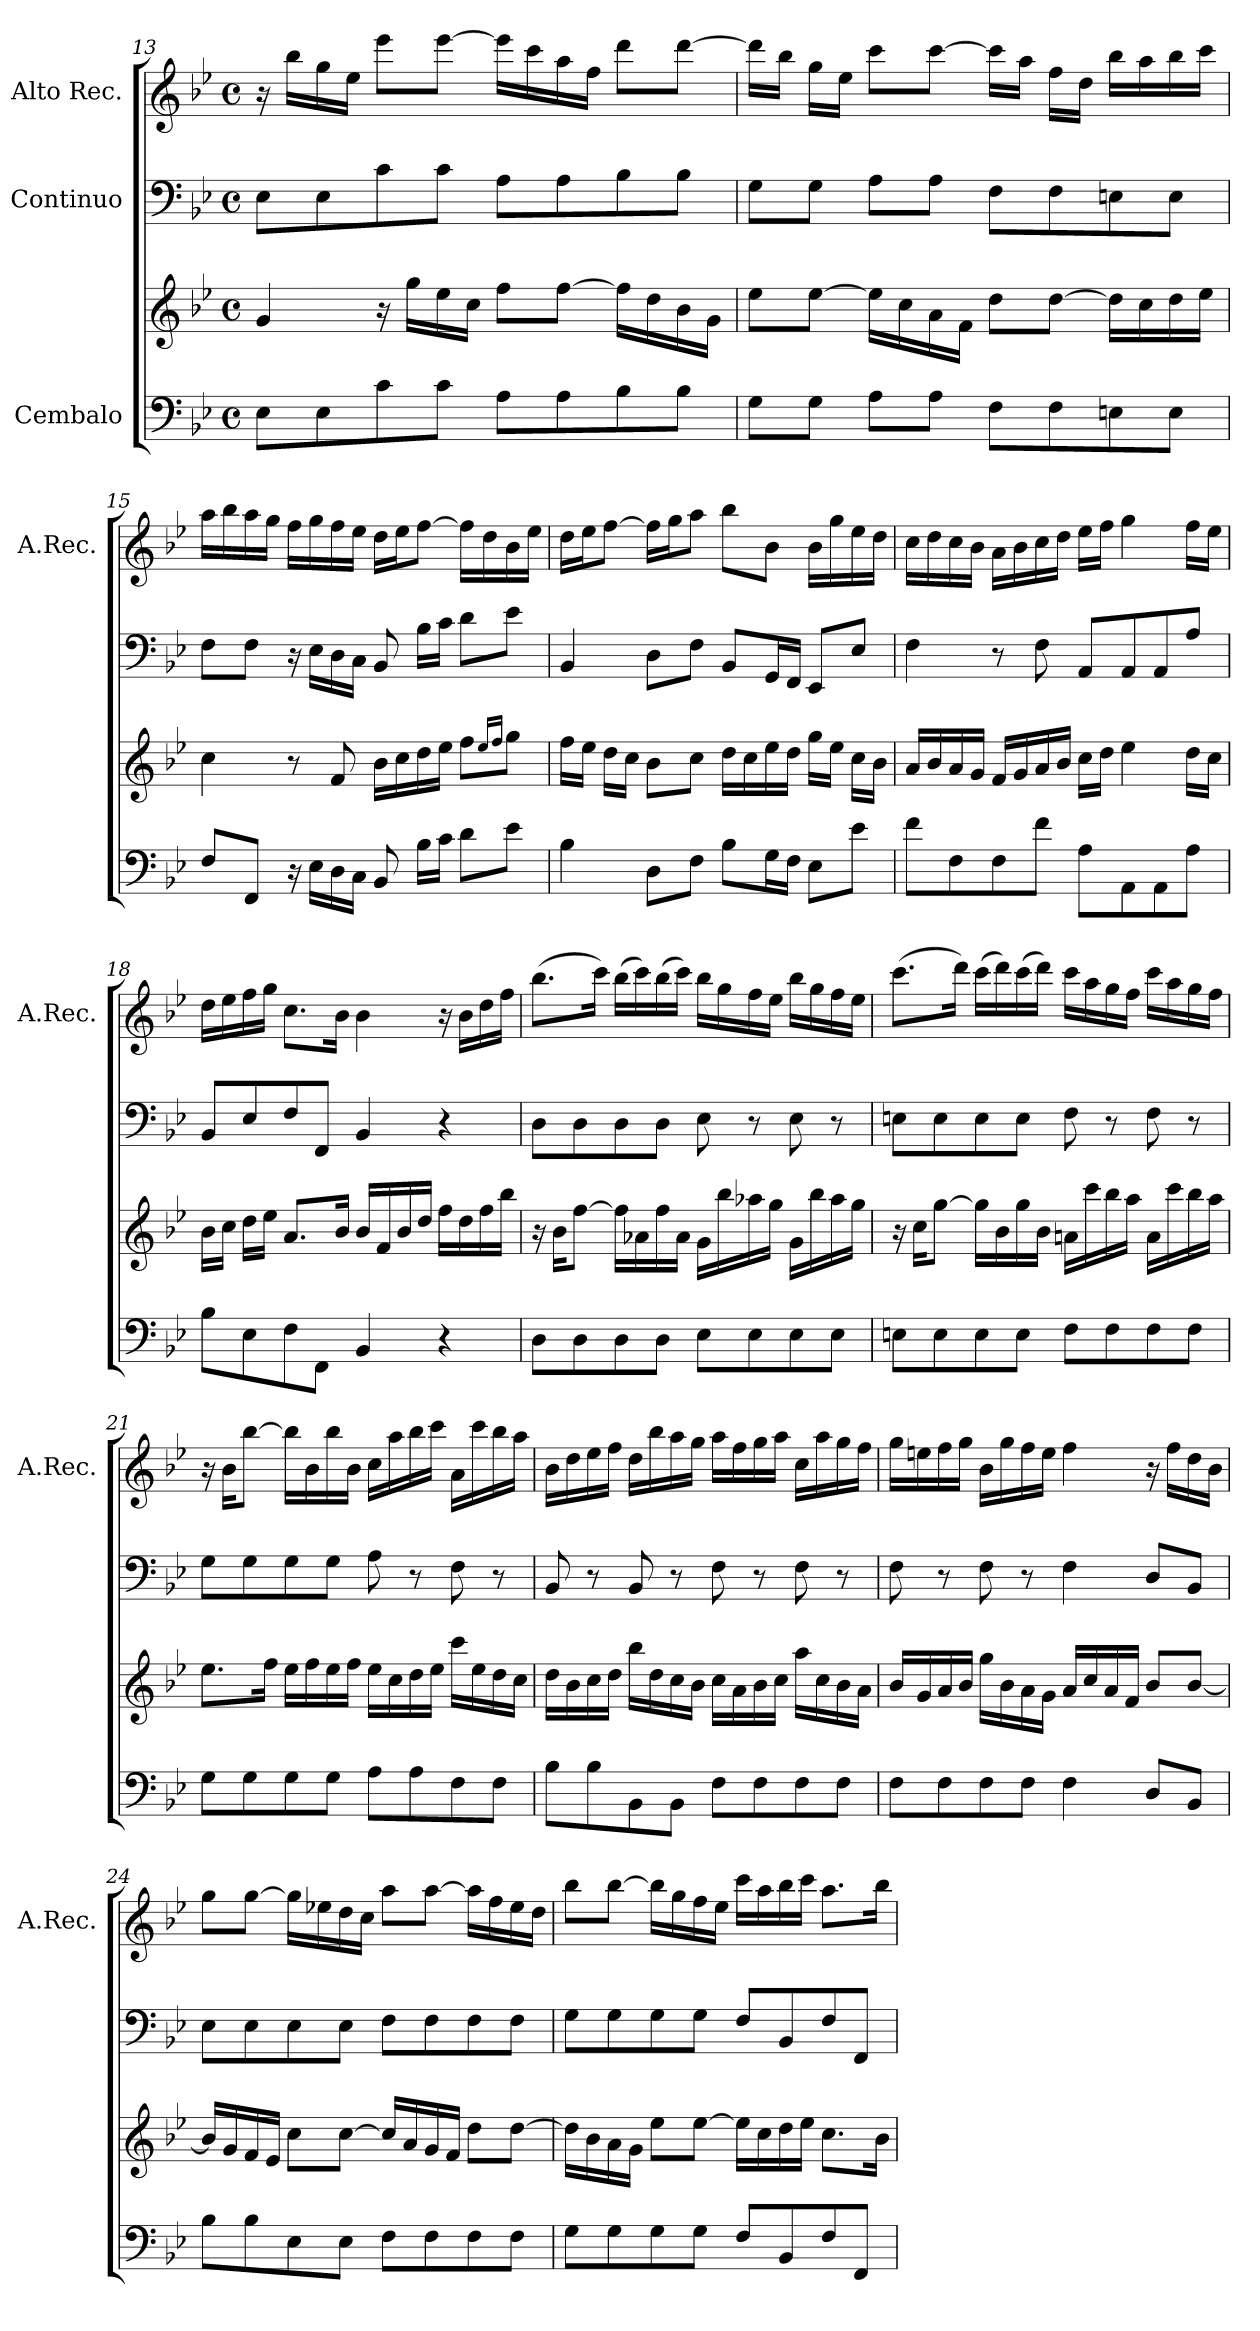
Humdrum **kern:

**kern	**kern	**kern	**kern
*part3	*part3	*part2	*part1
*staff4	*staff3	*staff2	*staff1
*I"Cembalo	*	*I"Continuo	*I"Alto Rec.
*	*	*	*I'A.Rec.
*clefF4	*clefG2	*clefF4	*clefG2
*k[b-e-]	*k[b-e-]	*k[b-e-]	*k[b-e-]
*M4/4	*M4/4	*M4/4	*M4/4
*met(c)	*met(c)	*met(c)	*met(c)
=13	=13	=13	=13
8E-\L	4g/	8E-\L	16r
.	.	.	16bb-\LL
8E-\	.	8E-\	16gg\
.	.	.	16ee-\JJ
8c\	16r	8c\	8eee-\L
.	16gg\LL	.	.
8c\J	16ee-\	8c\J	[8eee-\J
.	16cc\JJ	.	.
8A\L	8ff\L	8A\L	16eee-\LL]
.	.	.	16ccc\
8A\	[8ff\J	8A\	16aa\
.	.	.	16ff\JJ
8B-\	16ff\LL]	8B-\	8ddd\L
.	16dd\	.	.
8B-\J	16b-\	8B-\J	[8ddd\J
.	16g\JJ	.	.
!!LO:PB:g=z
=14	=14	=14	=14
8G\L	8ee-\L	8G\L	16ddd\LL]
.	.	.	16bb-\JJ
8G\J	[8ee-\J	8G\J	16gg\LL
.	.	.	16ee-\JJ
8A\L	16ee-\LL]	8A\L	8ccc\L
.	16cc\	.	.
8A\J	16a\	8A\J	[8ccc\J
.	16f\JJ	.	.
8F\L	8dd\L	8F\L	16ccc\LL]
.	.	.	16aa\JJ
8F\	[8dd\J	8F\	16ff\LL
.	.	.	16dd\JJ
8En\	16dd\LL]	8En\	16bb-\LL
.	16cc\	.	16aa\
8E\J	16dd\	8E\J	16bb-\
.	16ee-\JJ	.	16ccc\JJ
=15	=15	=15	=15
8F/L	4cc\	8F\L	16aa\LL
.	.	.	16bb-\
8FF/J	.	8F\J	16aa\
.	.	.	16gg\JJ
16r	8r	16r	16ff\LL
16E-\LL	.	16E-\LL	16gg\
16D\	8f/	16D\	16ff\
16C\JJ	.	16C\JJ	16ee-\JJ
8BB-/	16b-\LL	8BB-/	16dd\LL
.	16cc\	.	16ee-\J
16B-\LL	16dd\	16B-\LL	[8ff\J
16c\JJ	16ee-\JJ	16c\JJ	.
8d\L	8ff\L	8d\L	16ff\LL]
.	.	.	16dd\
.	16qee-/LL	.	.
.	16qff/JJ	.	.
8e-\J	8gg\J	8e-\J	16b-\
.	.	.	16ee-\JJ
=16	=16	=16	=16
4B-\	16ff\LL	4BB-/	16dd\LL
.	16ee-\JJ	.	16ee-\J
.	16dd\LL	.	[8ff\J
.	16cc\JJ	.	.
8D\L	8b-\L	8D\L	16ff\LL]
.	.	.	16gg\J
8F\J	8cc\J	8F\J	8aa\J
8B-\L	16dd\LL	8BB-/L	8bb-\L
.	16cc\	.	.
16G\L	16ee-\	16GG/L	8b-\J
16F\JJ	16dd\JJ	16FF/JJ	.
8E-\L	16gg\LL	8EE-/L	16b-\LL
.	16ee-\JJ	.	16gg\
8e-\J	16cc\LL	8E-/J	16ee-\
.	16b-\JJ	.	16dd\JJ
=17	=17	=17	=17
8f\L	16a/LL	4F\	16cc\LL
.	16b-/	.	16dd\
8F\	16a/	.	16cc\
.	16g/JJ	.	16b-\JJ
8F\	16f/LL	8r	16a\LL
.	16g/	.	16b-\
8f\J	16a/	8F\	16cc\
.	16b-/JJ	.	16dd\JJ
8A\L	16cc\LL	8AA/L	16ee-\LL
.	16dd\JJ	.	16ff\JJ
8AA\	4ee-\	8AA/	4gg\
8AA\	.	8AA/	.
8A\J	16dd\LL	8A/J	16ff\LL
.	16cc\JJ	.	16ee-\JJ
!!LO:LB:g=z
=18	=18	=18	=18
8B-\L	16b-\LL	8BB-/L	16dd\LL
.	16cc\JJ	.	16ee-\
8E-\	16dd\LL	8E-/	16ff\
.	16ee-\JJ	.	16gg\JJ
8F\	8.a/L	8F/	8.cc\L
8FF\J	.	8FF/J	.
.	16b-/Jk	.	16b-\Jk
4BB-/	16b-/LL	4BB-/	4b-\
.	16f/	.	.
.	16b-/	.	.
.	16dd/JJ	.	.
4r	16ff\LL	4r	16r
.	16dd\	.	16b-\LL
.	16ff\	.	16dd\
.	16bb-\JJ	.	16ff\JJ
=19	=19	=19	=19
8D\L	16r	8D\L	(>8.bb-\L
.	16b-\KL	.	.
8D\	[8ff\J	8D\	.
.	.	.	16ccc\Jk)
8D\	16ff\LL]	8D\	(>16bb-\LL
.	16a-X\	.	16ccc\)
8D\J	16ff\	8D\J	(>16bb-\
.	16a-\JJ	.	16ccc\JJ)
8E-\L	16g\LL	8E-\	16bb-\LL
.	16bb-\	.	16gg\
8E-\	16aa-X\	8r	16ff\
.	16gg\JJ	.	16ee-\JJ
8E-\	16g\LL	8E-\	16bb-\LL
.	16bb-\	.	16gg\
8E-\J	16aa-\	8r	16ff\
.	16gg\JJ	.	16ee-\JJ
=20	=20	=20	=20
8En\L	16r	8En\L	(>8.ccc\L
.	16cc\KL	.	.
8E\	[8gg\J	8E\	.
.	.	.	16ddd\Jk)
8E\	16gg\LL]	8E\	(>16ccc\LL
.	16b-\	.	16ddd\)
8E\J	16gg\	8E\J	(>16ccc\
.	16b-\JJ	.	16ddd\JJ)
8F\L	16an\LL	8F\	16ccc\LL
.	16ccc\	.	16aa\
8F\	16bb-\	8r	16gg\
.	16aa\JJ	.	16ff\JJ
8F\	16a\LL	8F\	16ccc\LL
.	16ccc\	.	16aa\
8F\J	16bb-\	8r	16gg\
.	16aa\JJ	.	16ff\JJ
!!LO:LB:g=z
=21	=21	=21	=21
8G\L	8.ee-\L	8G\L	16r
.	.	.	16b-\KL
8G\	.	8G\	[8bb-\J
.	16ff\Jk	.	.
8G\	16ee-\LL	8G\	16bb-\LL]
.	16ff\	.	16b-\
8G\J	16ee-\	8G\J	16bb-\
.	16ff\JJ	.	16b-\JJ
8A\L	16ee-\LL	8A\	16cc\LL
.	16cc\	.	16aa\
8A\	16dd\	8r	16bb-\
.	16ee-\JJ	.	16ccc\JJ
8F\	16ccc\LL	8F\	16a\LL
.	16ee-\	.	16ccc\
8F\J	16dd\	8r	16bb-\
.	16cc\JJ	.	16aa\JJ
=22	=22	=22	=22
8B-\L	16dd\LL	8BB-/	16b-\LL
.	16b-\	.	16dd\
8B-\	16cc\	8r	16ee-\
.	16dd\JJ	.	16ff\JJ
8BB-\	16bb-\LL	8BB-/	16dd\LL
.	16dd\	.	16bb-\
8BB-\J	16cc\	8r	16aa\
.	16b-\JJ	.	16gg\JJ
8F\L	16cc\LL	8F\	16aa\LL
.	16a\	.	16ff\
8F\	16b-\	8r	16gg\
.	16cc\JJ	.	16aa\JJ
8F\	16aa\LL	8F\	16cc\LL
.	16cc\	.	16aa\
8F\J	16b-\	8r	16gg\
.	16a\JJ	.	16ff\JJ
=23	=23	=23	=23
8F\L	16b-/LL	8F\	16gg\LL
.	16g/	.	16een\
8F\	16a/	8r	16ff\
.	16b-/JJ	.	16gg\JJ
8F\	16gg\LL	8F\	16b-\LL
.	16b-\	.	16gg\
8F\J	16a\	8r	16ff\
.	16g\JJ	.	16ee\JJ
4F\	16a/LL	4F\	4ff\
.	16cc/	.	.
.	16a/	.	.
.	16f/JJ	.	.
8D/L	8b-/L	8D/L	16r
.	.	.	16ff\LL
8BB-/J	[8b-/J	8BB-/J	16dd\
.	.	.	16b-\JJ
=24	=24	=24	=24
8B-\L	16b-/LL]	8E-\L	8gg\L
.	16g/	.	.
8B-\	16f/	8E-\	[8gg\J
.	16e-/JJ	.	.
8E-\	8cc\L	8E-\	16gg\LL]
.	.	.	16ee-X\
8E-\J	[8cc\J	8E-\J	16dd\
.	.	.	16cc\JJ
8F\L	16cc/LL]	8F\L	8aa\L
.	16a/	.	.
8F\	16g/	8F\	[8aa\J
.	16f/JJ	.	.
8F\	8dd\L	8F\	16aa\LL]
.	.	.	16ff\
8F\J	[8dd\J	8F\J	16ee-\
.	.	.	16dd\JJ
!!LO:LB:g=z
=25	=25	=25	=25
8G\L	16dd\LL]	8G\L	8bb-\L
.	16b-\	.	.
8G\	16a\	8G\	[8bb-\J
.	16g\JJ	.	.
8G\	8ee-\L	8G\	16bb-\LL]
.	.	.	16gg\
8G\J	[8ee-\J	8G\J	16ff\
.	.	.	16ee-\JJ
8F/L	16ee-\LL]	8F/L	16ccc\LL
.	16cc\	.	16aa\
8BB-/	16dd\	8BB-/	16bb-\
.	16ee-\JJ	.	16ccc\JJ
8F/	8.cc\L	8F/	8.aa\L
8FF/J	.	8FF/J	.
.	16b-\Jk	.	16bb-\Jk
=	=	=	=
*-	*-	*-	*-
